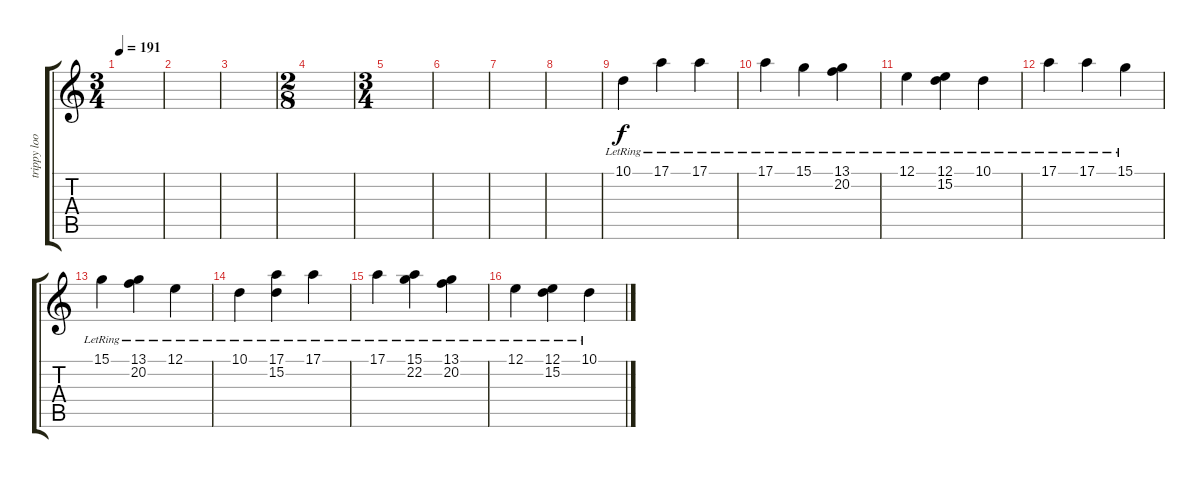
\track ("trippy loop delay" "trippy loo") {instrument fx4atmosphere}
\staff {score tabs}
\tuning (E4 B3 G3 D3 A2 E2) {hide}
\ts (3 4)
\tempo 191
\clef g2
\ks c
|
|
|
\ts (2 8)
|
\ts (3 4)
|
|
|
|
10.1{lr}.4 17.1{lr}.4 17.1{lr}.4 |
17.1{lr}.4 15.1{lr}.4 (13.1{lr} 20.2{lr}).4 |
12.1{lr}.4 (12.1{lr} 15.2{lr}).4 10.1{lr}.4 |
17.1{lr}.4 17.1{lr}.4 15.1{lr}.4 |
15.1{lr}.4 (13.1{lr} 20.2{lr}).4 12.1{lr}.4 |
10.1{lr}.4 (17.1{lr} 15.2).4 17.1{lr}.4 |
17.1{lr}.4 (15.1{lr} 22.2).4 (13.1{lr} 20.2{lr}).4 |
12.1{lr}.4 (12.1{lr} 15.2{lr}).4 10.1{lr}.4
